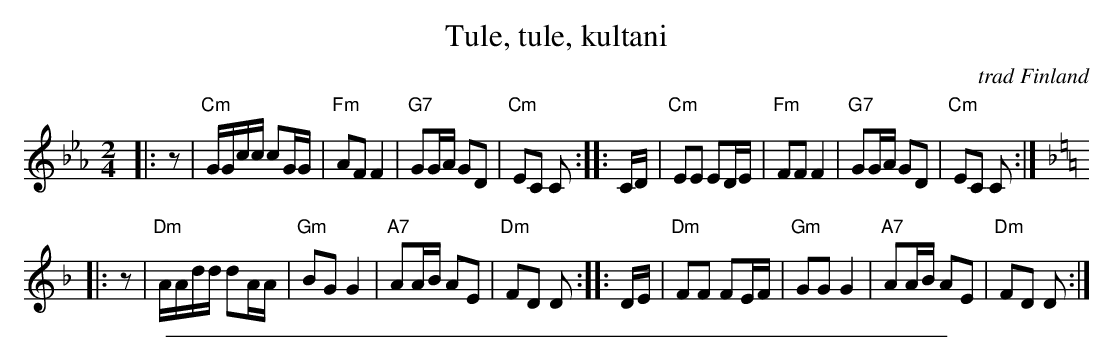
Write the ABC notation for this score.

X:1
T: Tule, tule, kultani
O: trad Finland
M: 2/4
L: 1/16
K: Cm
|: z2 | "Cm"GGcc c2GG | "Fm"A2F2 F4 | "G7"G2GA G2D2 | "Cm"E2C2 C2 :: CD | "Cm"E2E2 E2DE | "Fm"F2F2 F4 | "G7"G2GA G2D2 | "Cm"E2C2 C2 :|
K: Dm
|: z2 | "Dm"AAdd d2AA | "Gm"B2G2 G4 | "A7"A2AB A2E2 | "Dm"F2D2 D2 :: DE | "Dm"F2F2 F2EF | "Gm"G2G2 G4 | "A7"A2AB A2E2 | "Dm"F2D2 D2 :|
